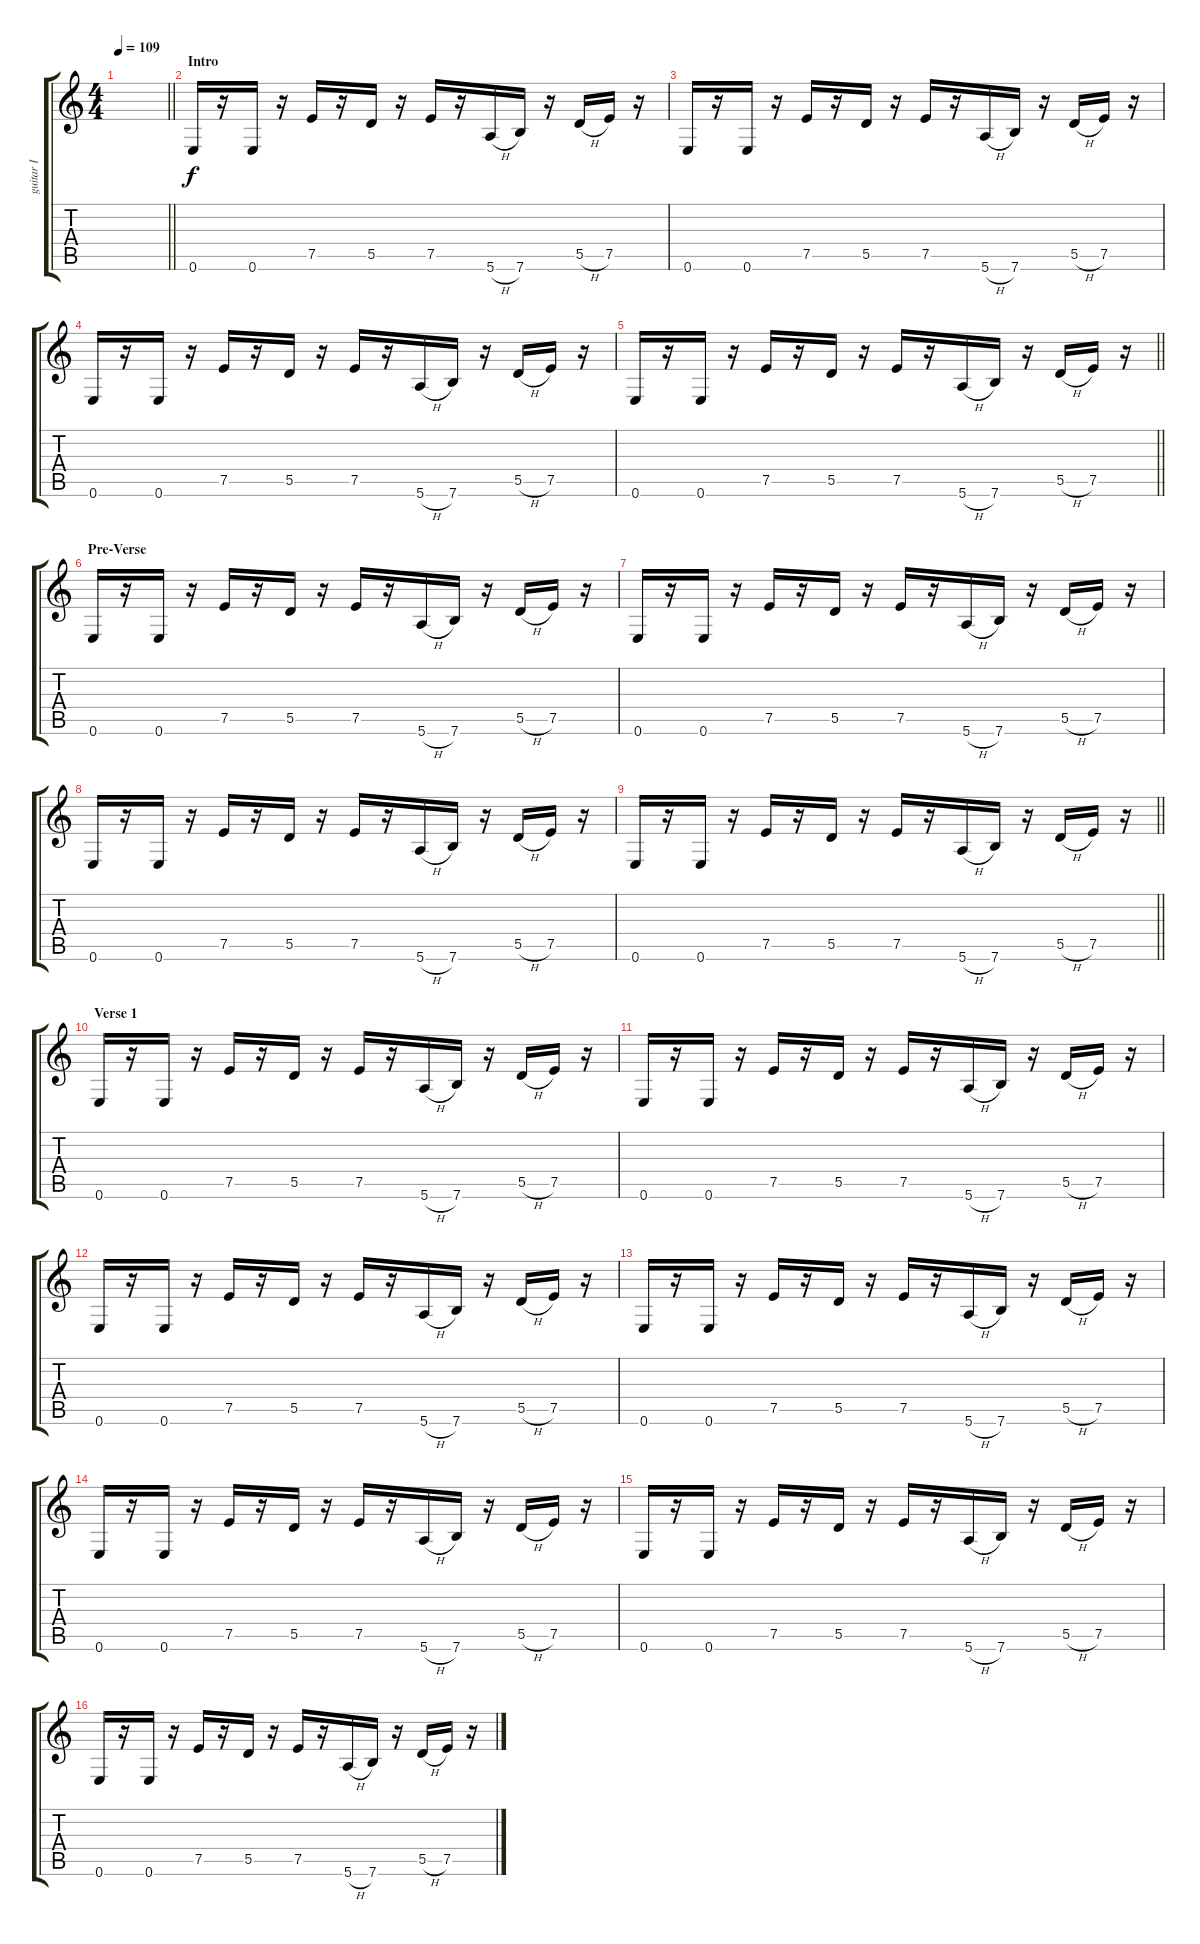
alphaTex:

\track ("guitar I" "guitar I") {instrument overdrivenguitar}
\staff {score tabs}
\tuning (E4 B3 G3 D3 A2 E2) {hide}
\ts (4 4)
\tempo 109
\clef g2
\barLineRight lightlight
\ks c
|
\section ("" "Intro")
\ks aminor
0.6.16 r.16 0.6.16 r.16 7.5.16 r.16 5.5.16 r.16 7.5.16 r.16 5.6{h}.16 7.6.16 r.16 5.5{h}.16 7.5.16 r.16 |
0.6.16 r.16 0.6.16 r.16 7.5.16 r.16 5.5.16 r.16 7.5.16 r.16 5.6{h}.16 7.6.16 r.16 5.5{h}.16 7.5.16 r.16 |
0.6.16 r.16 0.6.16 r.16 7.5.16 r.16 5.5.16 r.16 7.5.16 r.16 5.6{h}.16 7.6.16 r.16 5.5{h}.16 7.5.16 r.16 |
\barLineRight lightlight
0.6.16 r.16 0.6.16 r.16 7.5.16 r.16 5.5.16 r.16 7.5.16 r.16 5.6{h}.16 7.6.16 r.16 5.5{h}.16 7.5.16 r.16 |
\section ("" "Pre-Verse")
0.6.16 r.16 0.6.16 r.16 7.5.16 r.16 5.5.16 r.16 7.5.16 r.16 5.6{h}.16 7.6.16 r.16 5.5{h}.16 7.5.16 r.16 |
0.6.16 r.16 0.6.16 r.16 7.5.16 r.16 5.5.16 r.16 7.5.16 r.16 5.6{h}.16 7.6.16 r.16 5.5{h}.16 7.5.16 r.16 |
0.6.16 r.16 0.6.16 r.16 7.5.16 r.16 5.5.16 r.16 7.5.16 r.16 5.6{h}.16 7.6.16 r.16 5.5{h}.16 7.5.16 r.16 |
\barLineRight lightlight
0.6.16 r.16 0.6.16 r.16 7.5.16 r.16 5.5.16 r.16 7.5.16 r.16 5.6{h}.16 7.6.16 r.16 5.5{h}.16 7.5.16 r.16 |
\section ("" "Verse 1")
0.6.16 r.16 0.6.16 r.16 7.5.16 r.16 5.5.16 r.16 7.5.16 r.16 5.6{h}.16 7.6.16 r.16 5.5{h}.16 7.5.16 r.16 |
0.6.16 r.16 0.6.16 r.16 7.5.16 r.16 5.5.16 r.16 7.5.16 r.16 5.6{h}.16 7.6.16 r.16 5.5{h}.16 7.5.16 r.16 |
0.6.16 r.16 0.6.16 r.16 7.5.16 r.16 5.5.16 r.16 7.5.16 r.16 5.6{h}.16 7.6.16 r.16 5.5{h}.16 7.5.16 r.16 |
0.6.16 r.16 0.6.16 r.16 7.5.16 r.16 5.5.16 r.16 7.5.16 r.16 5.6{h}.16 7.6.16 r.16 5.5{h}.16 7.5.16 r.16 |
0.6.16 r.16 0.6.16 r.16 7.5.16 r.16 5.5.16 r.16 7.5.16 r.16 5.6{h}.16 7.6.16 r.16 5.5{h}.16 7.5.16 r.16 |
0.6.16 r.16 0.6.16 r.16 7.5.16 r.16 5.5.16 r.16 7.5.16 r.16 5.6{h}.16 7.6.16 r.16 5.5{h}.16 7.5.16 r.16 |
0.6.16 r.16 0.6.16 r.16 7.5.16 r.16 5.5.16 r.16 7.5.16 r.16 5.6{h}.16 7.6.16 r.16 5.5{h}.16 7.5.16 r.16
